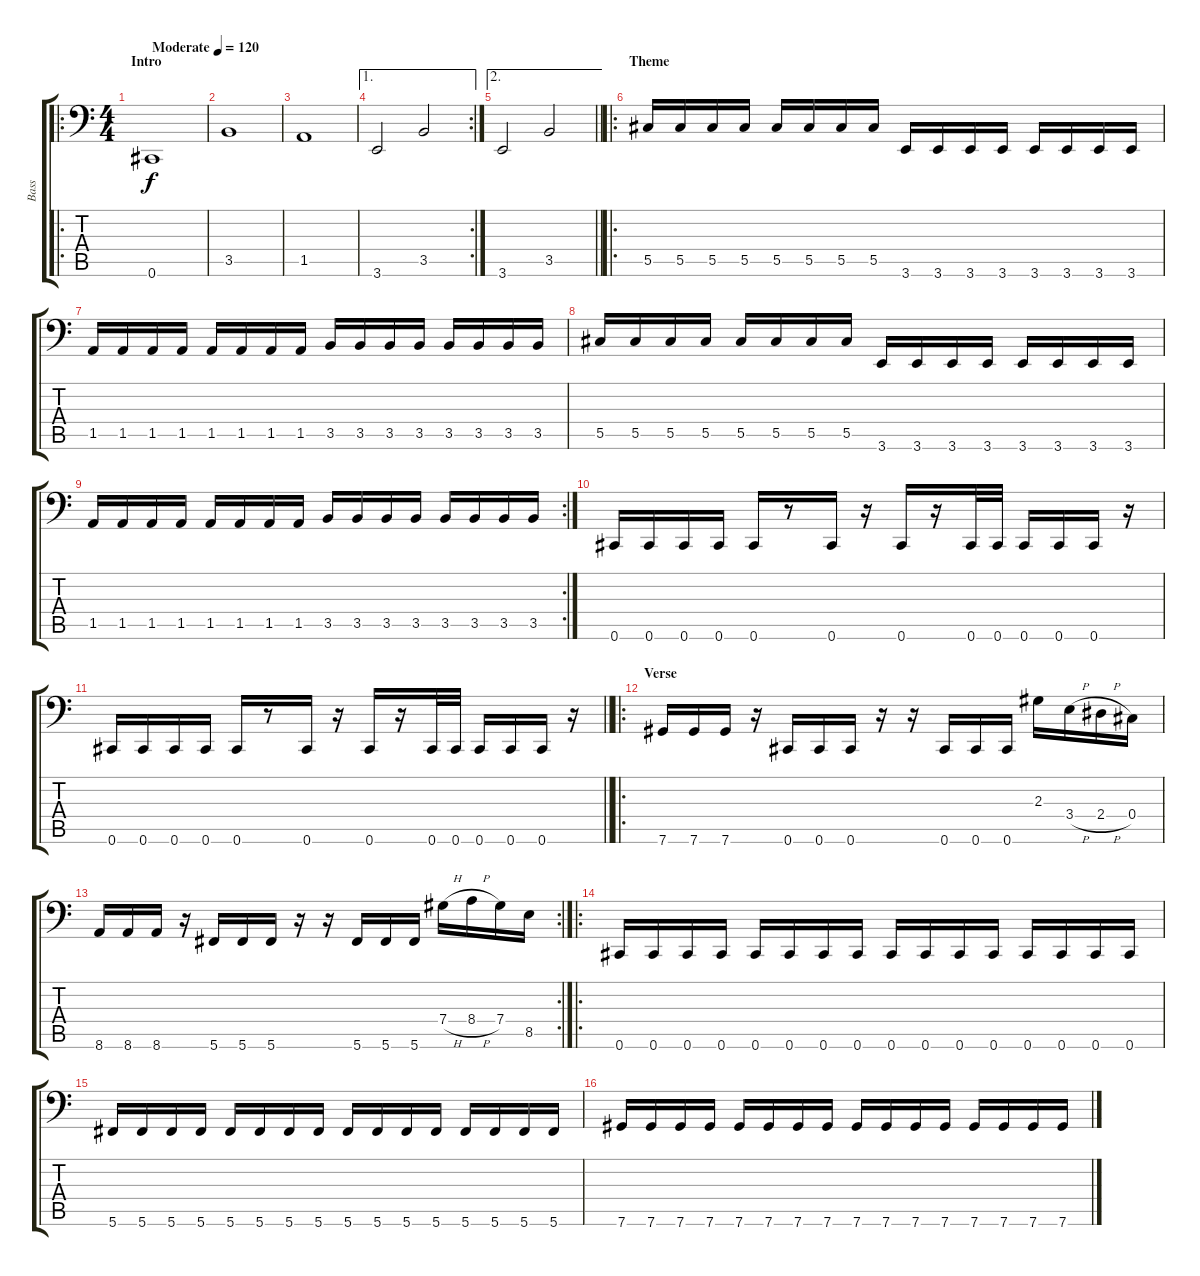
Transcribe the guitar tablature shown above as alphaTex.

\track ("Bass" "Bass") {instrument electricbasspick}
\staff {score tabs}
\tuning (Eb3 Bb2 Gb2 Db2 Ab1 Db1) {hide}
\ro
\ts (4 4)
\section ("" "Intro")
\tempo (120 "Moderate")
\clef f4
\ks c
0.6.1{dy f instrument electricbasspick} |
3.5.1 |
1.5.1 |
\ae 1
\rc 2
3.6.2 3.5.2 |
\ae 2
\barLineRight lightlight
3.6.2 3.5.2 |
\ro
\section ("" "Theme")
5.5.16 5.5.16 5.5.16 5.5.16 5.5.16 5.5.16 5.5.16 5.5.16 3.6.16 3.6.16 3.6.16 3.6.16 3.6.16 3.6.16 3.6.16 3.6.16 |
1.5.16 1.5.16 1.5.16 1.5.16 1.5.16 1.5.16 1.5.16 1.5.16 3.5.16 3.5.16 3.5.16 3.5.16 3.5.16 3.5.16 3.5.16 3.5.16 |
5.5.16 5.5.16 5.5.16 5.5.16 5.5.16 5.5.16 5.5.16 5.5.16 3.6.16 3.6.16 3.6.16 3.6.16 3.6.16 3.6.16 3.6.16 3.6.16 |
\rc 2
1.5.16 1.5.16 1.5.16 1.5.16 1.5.16 1.5.16 1.5.16 1.5.16 3.5.16 3.5.16 3.5.16 3.5.16 3.5.16 3.5.16 3.5.16 3.5.16 |
0.6.16 0.6.16 0.6.16 0.6.16 0.6.16 r.8 0.6.16 r.16 0.6.16 r.16 0.6.32 0.6.32 0.6.16 0.6.16 0.6.16 r.16 |
\barLineRight lightlight
0.6.16 0.6.16 0.6.16 0.6.16 0.6.16 r.8 0.6.16 r.16 0.6.16 r.16 0.6.32 0.6.32 0.6.16 0.6.16 0.6.16 r.16 |
\ro
\section ("" "Verse")
7.6.16 7.6.16 7.6.16 r.16 0.6.16 0.6.16 0.6.16 r.16 r.16 0.6.16 0.6.16 0.6.16 2.3.16 3.4{h}.16 2.4{h}.16 0.4.16 |
\rc 2
8.6.16 8.6.16 8.6.16 r.16 5.6.16 5.6.16 5.6.16 r.16 r.16 5.6.16 5.6.16 5.6.16 7.4{h}.16 8.4{h}.16 7.4.16 8.5.16 |
\ro
0.6.16 0.6.16 0.6.16 0.6.16 0.6.16 0.6.16 0.6.16 0.6.16 0.6.16 0.6.16 0.6.16 0.6.16 0.6.16 0.6.16 0.6.16 0.6.16 |
5.6.16 5.6.16 5.6.16 5.6.16 5.6.16 5.6.16 5.6.16 5.6.16 5.6.16 5.6.16 5.6.16 5.6.16 5.6.16 5.6.16 5.6.16 5.6.16 |
7.6.16 7.6.16 7.6.16 7.6.16 7.6.16 7.6.16 7.6.16 7.6.16 7.6.16 7.6.16 7.6.16 7.6.16 7.6.16 7.6.16 7.6.16 7.6.16
